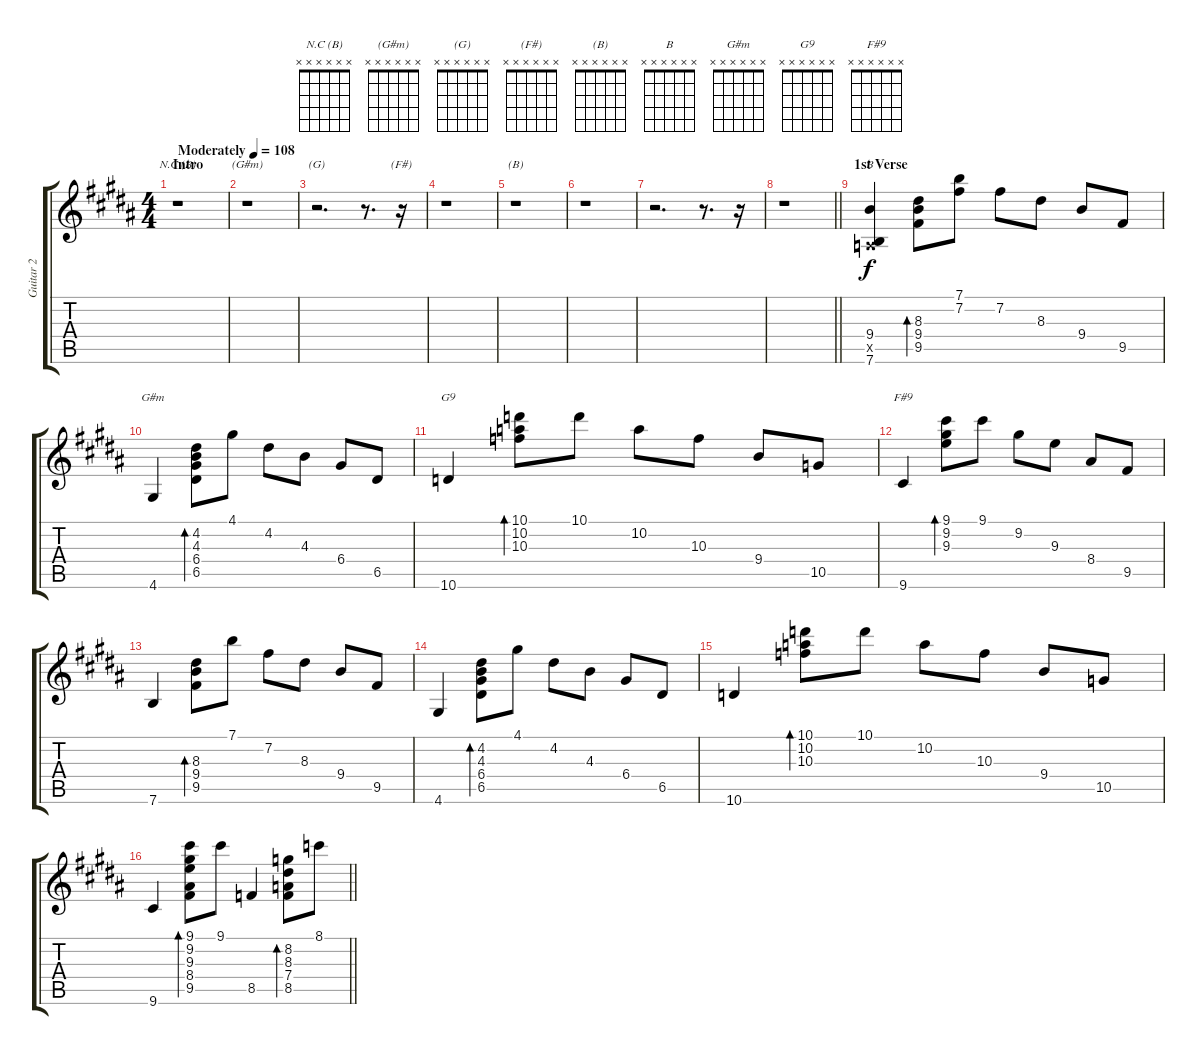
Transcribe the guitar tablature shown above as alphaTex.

\track ("Guitar 2" "Guitar 2") {instrument electricguitarclean}
\staff {score tabs}
\tuning (E4 B3 G3 D3 A2 E2) {hide}
\chord ("N.C (B)" x x x x x x)
\chord ("(G#m)" x x x x x x)
\chord ("(G)" x x x x x x)
\chord ("(F#)" x x x x x x)
\chord ("(B)" x x x x x x)
\chord ("B" x x x x x x)
\chord ("G#m" x x x x x x)
\chord ("G9" x x x x x x)
\chord ("F#9" x x x x x x)
\ts (4 4)
\section ("" "Intro")
\tempo (108 "Moderately")
\clef g2
\ks b
r.1{ch "N.C (B)" dy f instrument electricguitarclean} |
r.1{ch "(G#m)"} |
r.2{d ch "(G)"} r.8{d} r.16{ch "(F#)"} |
r.1 |
r.1{ch "(B)"} |
r.1 |
r.2{d} r.8{d} r.16 |
\barLineRight lightlight
r.1 |
\section ("" "1st Verse")
(9.4 0.5{x} 7.6).4{ch "B"} (8.3 9.4 9.5).8{bd 240} (7.1 7.2).8 7.2.8 8.3.8 9.4.8 9.5.8 |
4.6.4{ch "G#m"} (4.2 4.3 6.4 6.5).8{bd 240} 4.1.8 4.2.8 4.3.8 6.4.8 6.5.8 |
10.6.4{ch "G9"} (10.1 10.2 10.3).8{bd 240} 10.1.8 10.2.8 10.3.8 9.4.8 10.5.8 |
9.6.4{ch "F#9"} (9.1 9.2 9.3).8{bd 240} 9.1.8 9.2.8 9.3.8 8.4.8 9.5.8 |
7.6.4 (8.3 9.4 9.5).8{bd 240} 7.1.8 7.2.8 8.3.8 9.4.8 9.5.8 |
4.6.4 (4.2 4.3 6.4 6.5).8{bd 240} 4.1.8 4.2.8 4.3.8 6.4.8 6.5.8 |
10.6.4 (10.1 10.2 10.3).8{bd 240} 10.1.8 10.2.8 10.3.8 9.4.8 10.5.8 |
\barLineRight lightlight
9.6.4 (9.1 9.2 9.3 8.4 9.5).8{bd 240} 9.1.8 8.5.4 (8.2 8.3 7.4 8.5).8{bd 240} 8.1.8
